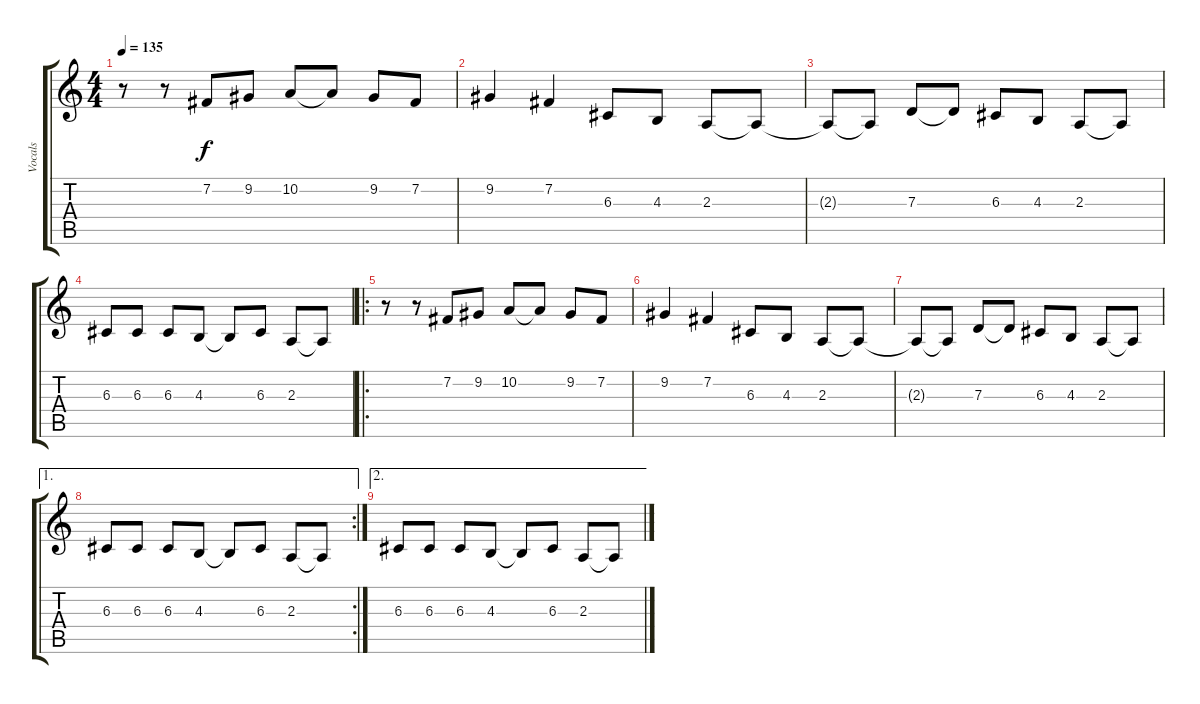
\track ("Vocals" "Vocals") {instrument violin}
\staff {score tabs}
\tuning (E4 B3 G3 D3 A2 E2) {hide}
\ts (4 4)
\tempo 135
\clef g2
\ks c
r.8{dy f} r.8 7.2.8 9.2.8 10.2.8 10.2{t}.8 9.2.8 7.2.8 |
9.2.4 7.2.4 6.3.8 4.3.8 2.3.8 2.3{t}.8 |
2.3{t}.8 2.3{t}.8 7.3.8 7.3{t}.8 6.3.8 4.3.8 2.3.8 2.3{t}.8 |
6.3.8 6.3.8 6.3.8 4.3.8 4.3{t}.8 6.3.8 2.3.8 2.3{t}.8 |
\ro
r.8 r.8 7.2.8 9.2.8 10.2.8 10.2{t}.8 9.2.8 7.2.8 |
9.2.4 7.2.4 6.3.8 4.3.8 2.3.8 2.3{t}.8 |
2.3{t}.8 2.3{t}.8 7.3.8 7.3{t}.8 6.3.8 4.3.8 2.3.8 2.3{t}.8 |
\ae 1
\rc 2
6.3.8 6.3.8 6.3.8 4.3.8 4.3{t}.8 6.3.8 2.3.8 2.3{t}.8 |
\ae 2
6.3.8 6.3.8 6.3.8 4.3.8 4.3{t}.8 6.3.8 2.3.8 2.3{t}.8
